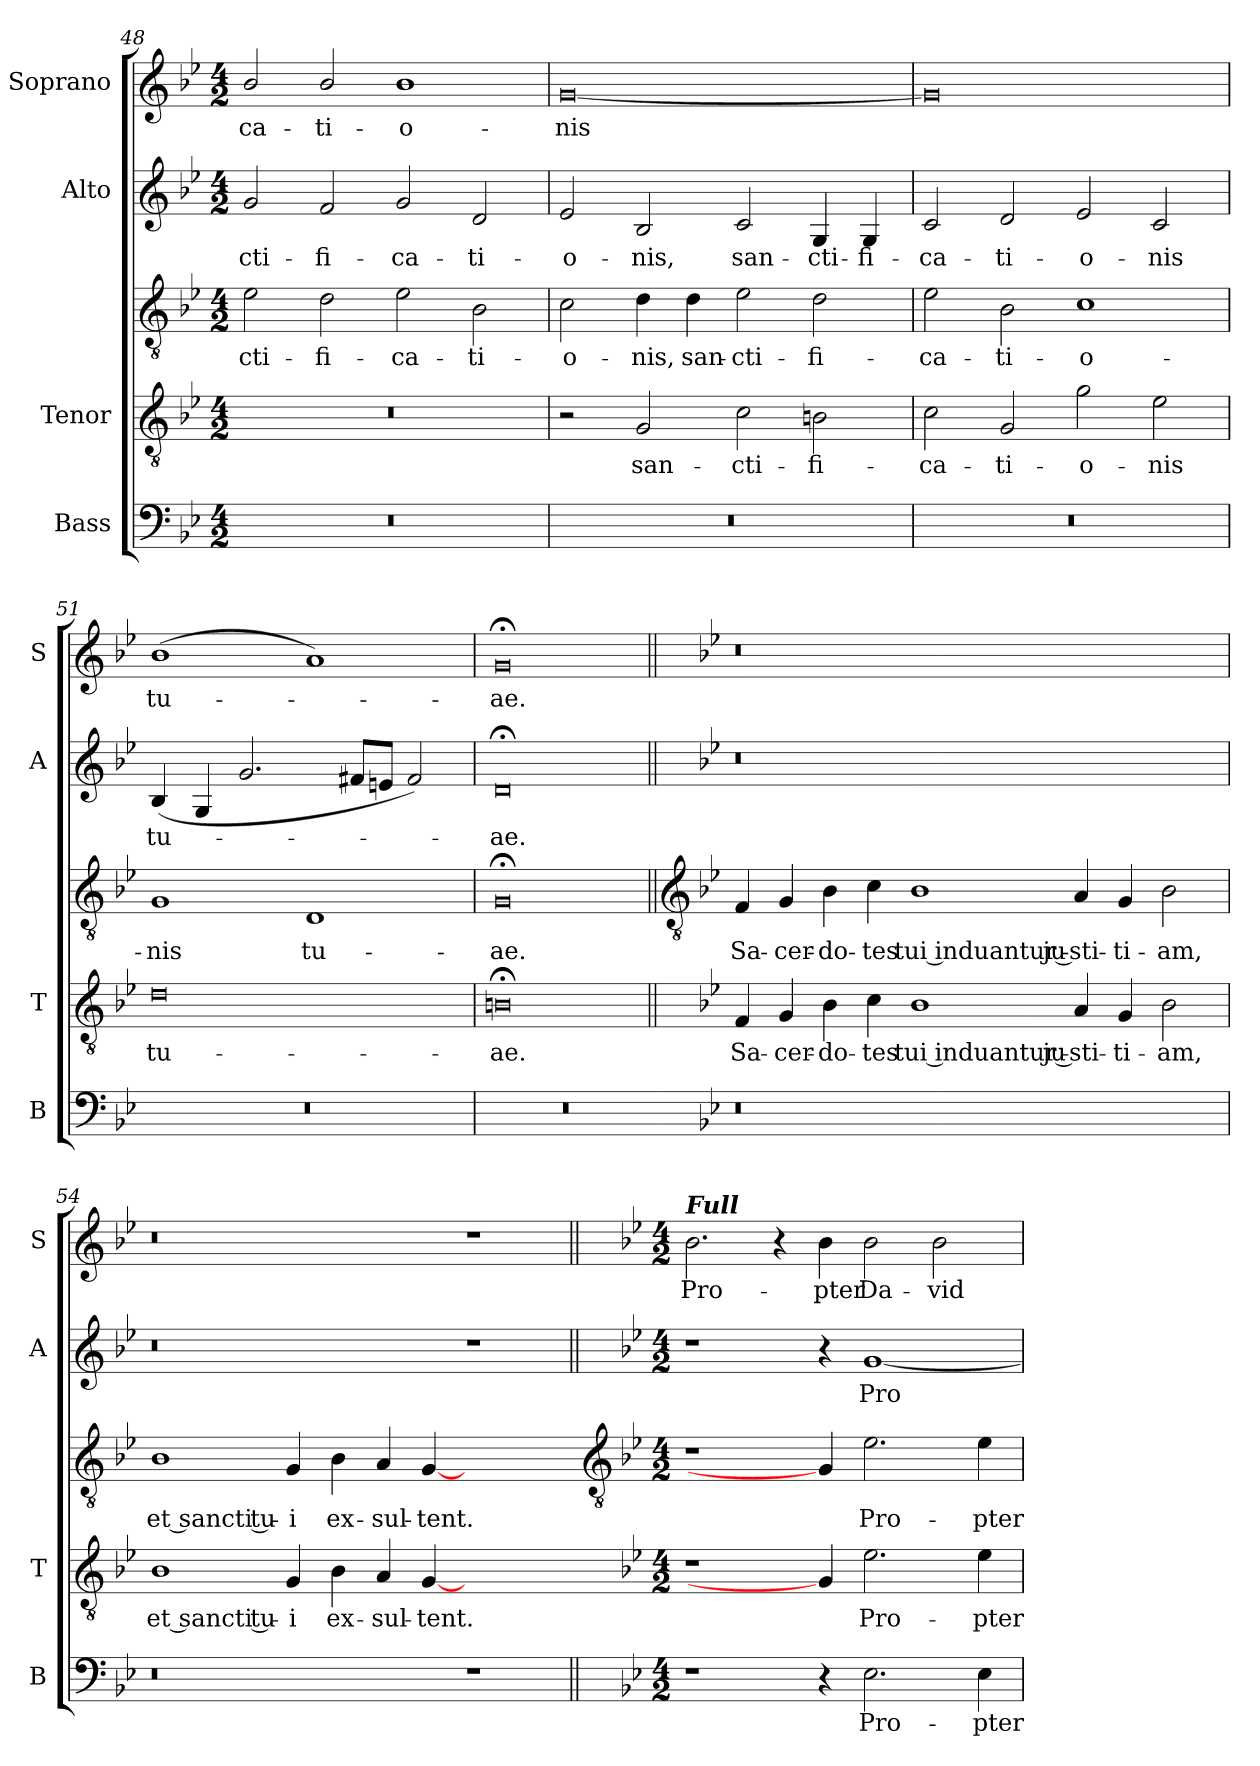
**kern	**text	**kern	**text	**kern	**text	**kern	**text	**kern	**text
*part4	*part4	*part3	*part3	*part3	*part3	*part2	*part2	*part1	*part1
*staff5	*staff5	*staff4	*staff4	*staff3	*staff3	*staff2	*staff2	*staff1	*staff1
*I"Bass	*	*I"Tenor	*	*	*	*I"Alto	*	*I"Soprano	*
*I'B	*	*I'T	*	*	*	*I'A	*	*I'S	*
*clefF4	*	*clefGv2	*	*clefGv2	*	*clefG2	*	*clefG2	*
*k[b-e-]	*	*k[b-e-]	*	*k[b-e-]	*	*k[b-e-]	*	*k[b-e-]	*
*B-:	*	*B-:	*	*B-:	*	*B-:	*	*B-:	*
*M4/2	*	*M4/2	*	*M4/2	*	*M4/2	*	*M4/2	*
=48	=48	=48	=48	=48	=48	=48	=48	=48	=48
!	!	!	!	!	!LO:LY:b	!	!LO:LY:b	!	!LO:LY:b
0r	.	0r	.	2e-	cti-	2g	-cti-	2b-/	-ca-
!	!	!	!	!	!LO:LY:b	!	!LO:LY:b	!	!LO:LY:b
.	.	.	.	2d	-fi-	2f	-fi-	2b-/	-ti-
!	!	!	!	!	!LO:LY:b	!	!LO:LY:b	!	!LO:LY:b
.	.	.	.	2e-	-ca-	2g	-ca-	1b-	-o-
!	!	!	!	!	!LO:LY:b	!	!LO:LY:b	!	!
.	.	.	.	2B-	-ti-	2d	-ti-	.	.
=49	=49	=49	=49	=49	=49	=49	=49	=49	=49
!	!	!	!	!	!LO:LY:b	!	!LO:LY:b	!	!LO:LY:b
0r	.	2r	.	2c	-o-	2e-	-o-	[0g	-nis
!	!	!	!LO:LY:b	!	!LO:LY:b	!	!LO:LY:b	!	!
.	.	2G	-san-	4d	-nis,	2B-	-nis,	.	.
!	!	!	!	!	!LO:LY:b	!	!	!	!
.	.	.	.	4d	san-	.	.	.	.
!	!	!	!LO:LY:b	!	!LO:LY:b	!	!LO:LY:b	!	!
.	.	2c	-cti-	2e-	-cti-	2c	san-	.	.
!	!	!	!LO:LY:b	!	!LO:LY:b	!	!LO:LY:b	!	!
.	.	2Bn	-fi-	2d	-fi-	4G	-cti-	.	.
!	!	!	!	!	!	!	!LO:LY:b	!	!
.	.	.	.	.	.	4G	-fi-	.	.
=50	=50	=50	=50	=50	=50	=50	=50	=50	=50
!	!	!	!LO:LY:b	!	!LO:LY:b	!	!LO:LY:b	!	!
0r	.	2c	-ca-	2e-	-ca-	2c	-ca-	0g]	.
!	!	!	!LO:LY:b	!	!LO:LY:b	!	!LO:LY:b	!	!
.	.	2G	-ti-	2B-	-ti-	2d	-ti-	.	.
!	!	!	!LO:LY:b	!	!LO:LY:b	!	!LO:LY:b	!	!
.	.	2g	-o-	1c	-o-	2e-	-o-	.	.
!	!	!	!LO:LY:b	!	!	!	!LO:LY:b	!	!
.	.	2e-	-nis	.	.	2c	-nis	.	.
=51	=51	=51	=51	=51	=51	=51	=51	=51	=51
!	!	!	!LO:LY:b	!	!LO:LY:b	!	!LO:LY:b	!	!LO:LY:b
0r	.	0d	-tu-	1G	nis	(<4B-	tu-	(<1b-	tu-
.	.	.	.	.	.	4G	.	.	.
.	.	.	.	.	.	2.g	.	.	.
!	!	!	!	!	!LO:LY:b	!	!	!	!
.	.	.	.	1D	tu-	.	.	1a)	.
.	.	.	.	.	.	8f#XL	.	.	.
.	.	.	.	.	.	8enJ	.	.	.
.	.	.	.	.	.	2f#)	.	.	.
=52	=52	=52	=52	=52	=52	=52	=52	=52	=52
!	!	!	!LO:LY:b	!	!LO:LY:b	!	!LO:LY:b	!	!LO:LY:b
0r	.	0Bn;<	ae.	0G;<	-ae.	0d;<	ae.	0g;<	ae.
!!LO:LB:g=z
=53	=53||	=53||	=53||	=53||	=53||	=53||	=53||	=53||	=53||
*	*	*	*	*clefGv2	*	*	*	*	*
*	*	*k[b-e-]	*	*k[b-e-]	*	*	*	*	*
*	*	*B-:	*	*B-:	*	*	*	*	*
!	!	!	!LO:LY:b	!	!LO:LY:b	!	!	!	!
0r	.	4F	Sa-	4F	Sa-	0r	.	0r	.
!	!	!	!LO:LY:b	!	!LO:LY:b	!	!	!	!
.	.	4G	-cer-	4G	-cer-	.	.	.	.
!	!	!	!LO:LY:b	!	!LO:LY:b	!	!	!	!
.	.	4B-	-do-	4B-	-do-	.	.	.	.
!	!	!	!LO:LY:b	!	!LO:LY:b	!	!	!	!
.	.	4c	-tes	4c	-tes	.	.	.	.
!	!	!	!LO:LY:b	!	!LO:LY:b	!	!	!	!
.	.	1B-	tui induantur ju-	1B-	tui induantur ju-	.	.	.	.
!	!	!	!LO:LY:b	!	!LO:LY:b	!	!	!	!
1ryy	.	4A	-sti-	4A	-sti-	1ryy	.	1ryy	.
!	!	!	!LO:LY:b	!	!LO:LY:b	!	!	!	!
.	.	4G	-ti-	4G	-ti-	.	.	.	.
!	!	!	!LO:LY:b	!	!LO:LY:b	!	!	!	!
.	.	2B-	-am,	2B-	-am,	.	.	.	.
=54	=54	=54	=54	=54	=54	=54	=54	=54	=54
!	!	!	!LO:LY:b	!	!LO:LY:b	!	!	!	!
0r	.	1B-	et sancti tu-	1B-	et sancti tu-	0r	.	0r	.
!	!	!	!LO:LY:b	!	!LO:LY:b	!	!	!	!
.	.	4G	-i	4G	-i	.	.	.	.
!	!	!	!LO:LY:b	!	!LO:LY:b	!	!	!	!
.	.	4B-	ex-	4B-	ex-	.	.	.	.
!	!	!	!LO:LY:b	!	!LO:LY:b	!	!	!	!
.	.	4A	-sul-	4A	-sul-	.	.	.	.
!	!	!	!LO:LY:b	!	!LO:LY:b	!	!	!	!
.	.	[4G	-tent.	[4G	-tent.	.	.	.	.
1r	.	1ryy	.	1ryy	.	1r	.	1r	.
!!LO:LB:g=z
=55||	=55||	=55-	=55||	=55-	=55||	=55||	=55||	=55||	=55||
*	*	*	*	*clefGv2	*	*	*	*	*
*k[b-e-]	*	*	*	*	*	*k[b-e-]	*	*k[b-e-]	*
*B-:	*	*	*	*	*	*B-:	*	*B-:	*
*M4/2	*	*M4/2	*	*M4/2	*	*M4/2	*	*M4/2	*
!	!	!	!	!	!	!	!	!LO:TX:a:Bi:t=Full	!
!	!	!	!	!	!	!	!	!	!LO:LY:b
1r	.	1r	.	1r	.	1r	.	2.b-	Pro-
.	.	.	.	.	.	.	.	4r	.
!	!	!	!	!	!	!	!	!	!LO:LY:b
4r	.	4G]	.	4G]	.	4r	.	4b-	-pter
!	!LO:LY:b	!	!LO:LY:b	!	!LO:LY:b	!	!LO:LY:b	!	!LO:LY:b
2.E-	Pro-	2.e-	Pro-	2.e-	Pro-	[1g	Pro-	2b-	Da-
!	!	!	!	!	!	!	!	!	!LO:LY:b
.	.	.	.	.	.	.	.	2b-	-vid
!	!LO:LY:b	!	!LO:LY:b	!	!LO:LY:b	!	!	!	!
4E-	-pter	4e-	-pter	4e-	-pter	.	.	.	.
=	=	=	=	=	=	=	=	=	=
*-	*-	*-	*-	*-	*-	*-	*-	*-	*-
